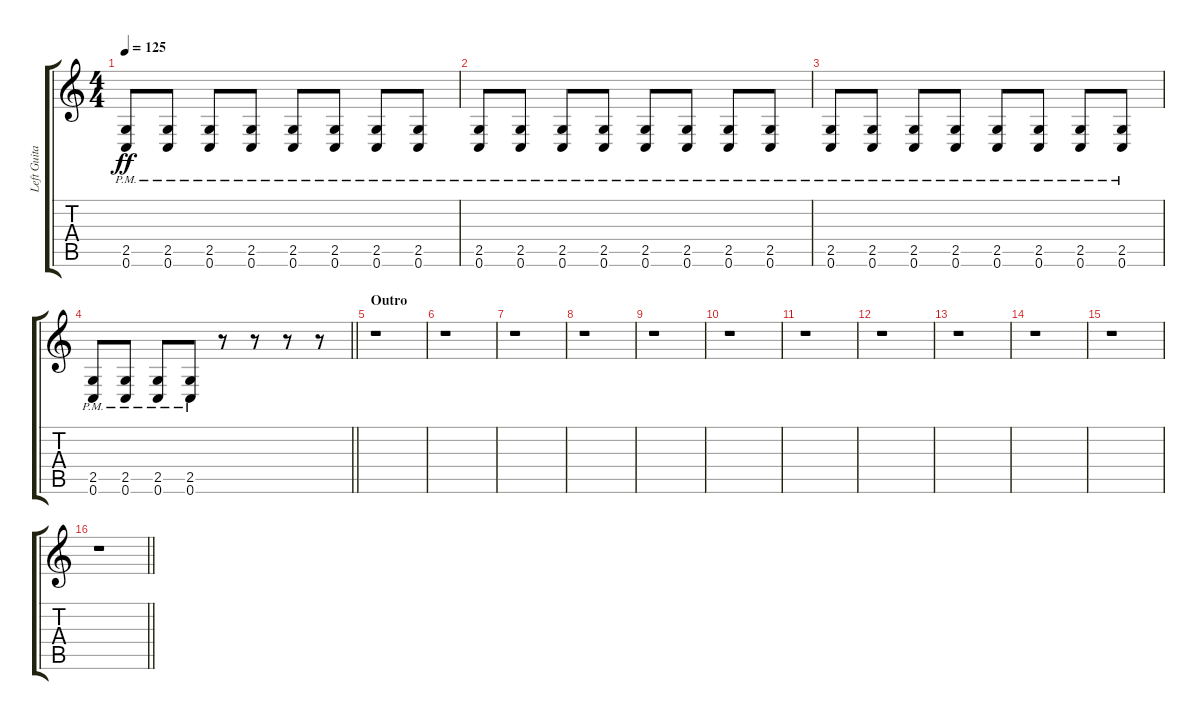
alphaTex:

\track ("Left Guitar" "Left Guita") {instrument overdrivenguitar}
\staff {score tabs}
\tuning (C4 G3 Eb3 Bb2 F2 C2) {hide}
\ts (4 4)
\tempo 125
\clef g2
\ks c
(2.5{pm} 0.6{pm}).8{dy ff} (2.5{pm} 0.6{pm}).8 (2.5{pm} 0.6{pm}).8 (2.5{pm} 0.6{pm}).8 (2.5{pm} 0.6{pm}).8 (2.5{pm} 0.6{pm}).8 (2.5{pm} 0.6{pm}).8 (2.5{pm} 0.6{pm}).8 |
(2.5{pm} 0.6{pm}).8 (2.5{pm} 0.6{pm}).8 (2.5{pm} 0.6{pm}).8 (2.5{pm} 0.6{pm}).8 (2.5{pm} 0.6{pm}).8 (2.5{pm} 0.6{pm}).8 (2.5{pm} 0.6{pm}).8 (2.5{pm} 0.6{pm}).8 |
(2.5{pm} 0.6{pm}).8 (2.5{pm} 0.6{pm}).8 (2.5{pm} 0.6{pm}).8 (2.5{pm} 0.6{pm}).8 (2.5{pm} 0.6{pm}).8 (2.5{pm} 0.6{pm}).8 (2.5{pm} 0.6{pm}).8 (2.5{pm} 0.6{pm}).8 |
\barLineRight lightlight
(2.5{pm} 0.6{pm}).8 (2.5{pm} 0.6{pm}).8 (2.5{pm} 0.6{pm}).8 (2.5{pm} 0.6{pm}).8 r.8 r.8 r.8 r.8 |
\section ("" "Outro")
r.1 |
r.1 |
r.1 |
r.1 |
r.1 |
r.1 |
r.1 |
r.1 |
r.1 |
r.1 |
r.1 |
\barLineRight lightlight
r.1
